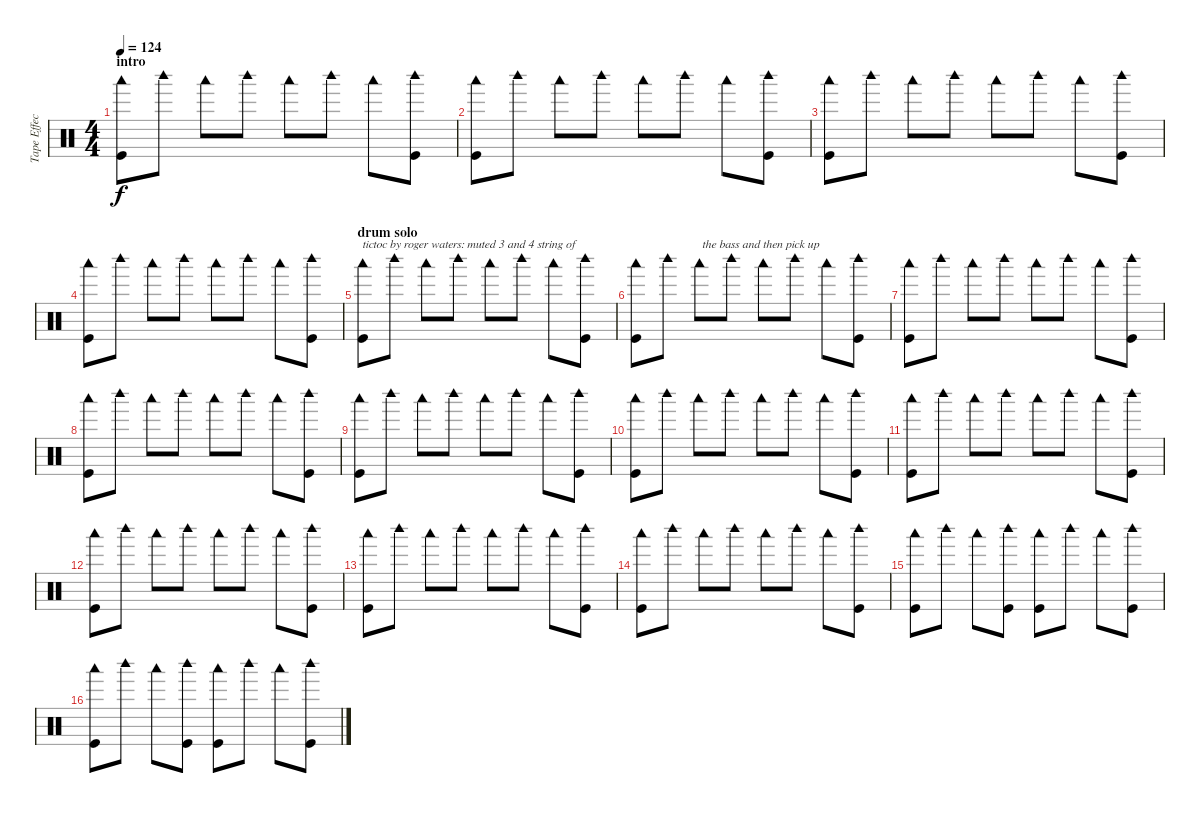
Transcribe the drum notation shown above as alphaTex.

\track ("Tape Effects(Waters/Mason)" "Tape Effec") {instrument percussion}
\staff {score}
\articulation defaults
\ts (4 4)
\section ("" "intro")
\tempo 124
\clef neutral
\ks c
("Kick (hit)" "Woodblock low (hit)").8{dy f} "Woodblock high (hit)".8 "Woodblock low (hit)".8 "Woodblock high (hit)".8 "Woodblock low (hit)".8 "Woodblock high (hit)".8 "Woodblock low (hit)".8 ("Kick (hit)" "Woodblock high (hit)").8 |
("Kick (hit)" "Woodblock low (hit)").8 "Woodblock high (hit)".8 "Woodblock low (hit)".8 "Woodblock high (hit)".8 "Woodblock low (hit)".8 "Woodblock high (hit)".8 "Woodblock low (hit)".8 ("Kick (hit)" "Woodblock high (hit)").8 |
("Kick (hit)" "Woodblock low (hit)").8 "Woodblock high (hit)".8 "Woodblock low (hit)".8 "Woodblock high (hit)".8 "Woodblock low (hit)".8 "Woodblock high (hit)".8 "Woodblock low (hit)".8 ("Kick (hit)" "Woodblock high (hit)").8 |
("Kick (hit)" "Woodblock low (hit)").8 "Woodblock high (hit)".8 "Woodblock low (hit)".8 "Woodblock high (hit)".8 "Woodblock low (hit)".8 "Woodblock high (hit)".8 "Woodblock low (hit)".8 ("Kick (hit)" "Woodblock high (hit)").8 |
\section ("" "drum solo")
("Kick (hit)" "Woodblock low (hit)").8{txt "tictoc by roger waters: muted 3 and 4 string of "} "Woodblock high (hit)".8 "Woodblock low (hit)".8 "Woodblock high (hit)".8 "Woodblock low (hit)".8 "Woodblock high (hit)".8 "Woodblock low (hit)".8 ("Kick (hit)" "Woodblock high (hit)").8 |
("Kick (hit)" "Woodblock low (hit)").8 "Woodblock high (hit)".8 "Woodblock low (hit)".8{txt " the bass and then pick up"} "Woodblock high (hit)".8 "Woodblock low (hit)".8 "Woodblock high (hit)".8 "Woodblock low (hit)".8 ("Kick (hit)" "Woodblock high (hit)").8 |
("Kick (hit)" "Woodblock low (hit)").8 "Woodblock high (hit)".8 "Woodblock low (hit)".8 "Woodblock high (hit)".8 "Woodblock low (hit)".8 "Woodblock high (hit)".8 "Woodblock low (hit)".8 ("Kick (hit)" "Woodblock high (hit)").8 |
("Kick (hit)" "Woodblock low (hit)").8 "Woodblock high (hit)".8 "Woodblock low (hit)".8 "Woodblock high (hit)".8 "Woodblock low (hit)".8 "Woodblock high (hit)".8 "Woodblock low (hit)".8 ("Kick (hit)" "Woodblock high (hit)").8 |
("Kick (hit)" "Woodblock low (hit)").8 "Woodblock high (hit)".8 "Woodblock low (hit)".8 "Woodblock high (hit)".8 "Woodblock low (hit)".8 "Woodblock high (hit)".8 "Woodblock low (hit)".8 ("Kick (hit)" "Woodblock high (hit)").8 |
("Kick (hit)" "Woodblock low (hit)").8 "Woodblock high (hit)".8 "Woodblock low (hit)".8 "Woodblock high (hit)".8 "Woodblock low (hit)".8 "Woodblock high (hit)".8 "Woodblock low (hit)".8 ("Kick (hit)" "Woodblock high (hit)").8 |
("Kick (hit)" "Woodblock low (hit)").8 "Woodblock high (hit)".8 "Woodblock low (hit)".8 "Woodblock high (hit)".8 "Woodblock low (hit)".8 "Woodblock high (hit)".8 "Woodblock low (hit)".8 ("Kick (hit)" "Woodblock high (hit)").8 |
("Kick (hit)" "Woodblock low (hit)").8 "Woodblock high (hit)".8 "Woodblock low (hit)".8 "Woodblock high (hit)".8 "Woodblock low (hit)".8 "Woodblock high (hit)".8 "Woodblock low (hit)".8 ("Kick (hit)" "Woodblock high (hit)").8 |
("Kick (hit)" "Woodblock low (hit)").8 "Woodblock high (hit)".8 "Woodblock low (hit)".8 "Woodblock high (hit)".8 "Woodblock low (hit)".8 "Woodblock high (hit)".8 "Woodblock low (hit)".8 ("Kick (hit)" "Woodblock high (hit)").8 |
("Kick (hit)" "Woodblock low (hit)").8 "Woodblock high (hit)".8 "Woodblock low (hit)".8 "Woodblock high (hit)".8 "Woodblock low (hit)".8 "Woodblock high (hit)".8 "Woodblock low (hit)".8 ("Kick (hit)" "Woodblock high (hit)").8 |
("Kick (hit)" "Woodblock low (hit)").8 "Woodblock high (hit)".8 "Woodblock low (hit)".8 ("Kick (hit)" "Woodblock high (hit)").8 ("Kick (hit)" "Woodblock low (hit)").8 "Woodblock high (hit)".8 "Woodblock low (hit)".8 ("Kick (hit)" "Woodblock high (hit)").8 |
("Kick (hit)" "Woodblock low (hit)").8 "Woodblock high (hit)".8 "Woodblock low (hit)".8 ("Kick (hit)" "Woodblock high (hit)").8 ("Kick (hit)" "Woodblock low (hit)").8 "Woodblock high (hit)".8 "Woodblock low (hit)".8 ("Kick (hit)" "Woodblock high (hit)").8
